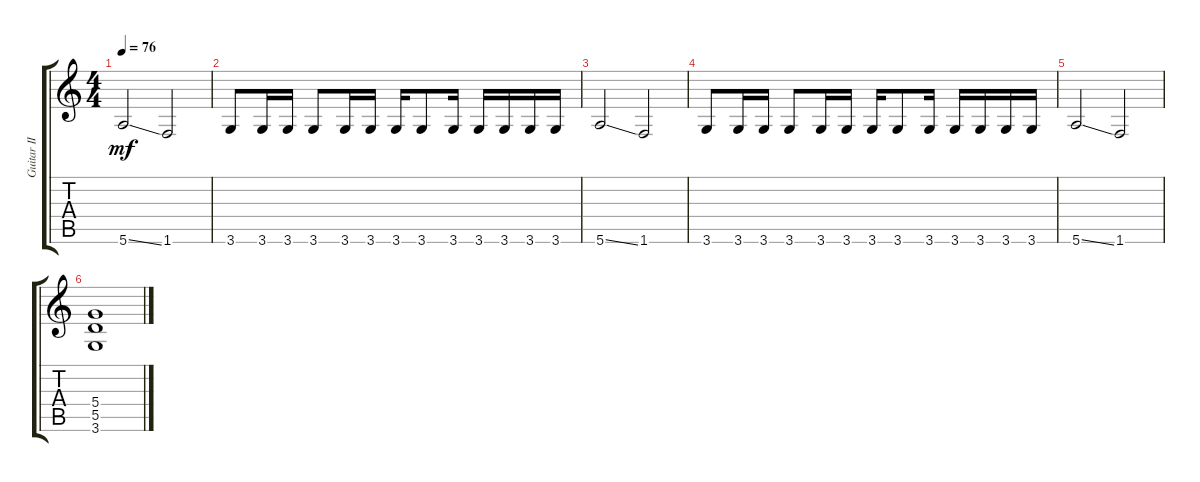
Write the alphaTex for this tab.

\track ("Guitar II" "Guitar II") {instrument overdrivenguitar}
\staff {score tabs}
\tuning (E4 B3 G3 D3 A2 E2) {hide}
\ts (4 4)
\tempo 76
\clef g2
\ks c
5.6{ss}.2{dy mf} 1.6.2 |
3.6.8 3.6.16 3.6.16 3.6.8 3.6.16 3.6.16 3.6.16 3.6.8 3.6.16 3.6.16 3.6.16 3.6.16 3.6.16 |
5.6{ss}.2 1.6.2 |
3.6.8 3.6.16 3.6.16 3.6.8 3.6.16 3.6.16 3.6.16 3.6.8 3.6.16 3.6.16 3.6.16 3.6.16 3.6.16 |
5.6{ss}.2 1.6.2 |
(5.4 5.5 3.6).1
